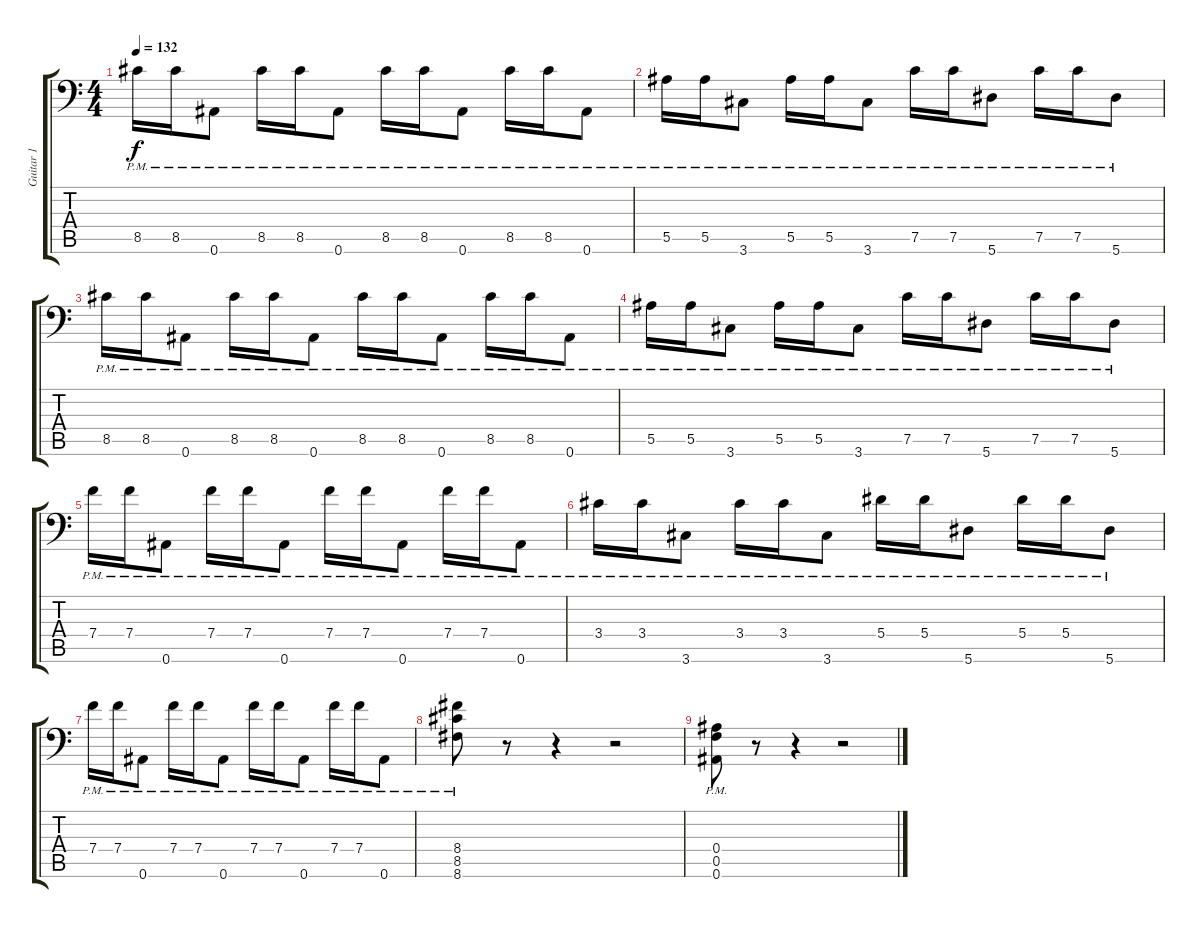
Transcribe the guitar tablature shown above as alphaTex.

\track ("Guitar 1" "Guitar 1") {instrument distortionguitar}
\staff {score tabs}
\tuning (C4 G3 Eb3 Bb2 F2 Bb1) {hide}
\ts (4 4)
\tempo 132
\clef f4
\ks c
8.5{pm}.16{dy f} 8.5{pm}.16 0.6{pm}.8 8.5{pm}.16 8.5{pm}.16 0.6{pm}.8 8.5{pm}.16 8.5{pm}.16 0.6{pm}.8 8.5{pm}.16 8.5{pm}.16 0.6{pm}.8 |
5.5{pm}.16 5.5{pm}.16 3.6{pm}.8 5.5{pm}.16 5.5{pm}.16 3.6{pm}.8 7.5{pm}.16 7.5{pm}.16 5.6{pm}.8 7.5{pm}.16 7.5{pm}.16 5.6{pm}.8 |
8.5{pm}.16 8.5{pm}.16 0.6{pm}.8 8.5{pm}.16 8.5{pm}.16 0.6{pm}.8 8.5{pm}.16 8.5{pm}.16 0.6{pm}.8 8.5{pm}.16 8.5{pm}.16 0.6{pm}.8 |
5.5{pm}.16 5.5{pm}.16 3.6{pm}.8 5.5{pm}.16 5.5{pm}.16 3.6{pm}.8 7.5{pm}.16 7.5{pm}.16 5.6{pm}.8 7.5{pm}.16 7.5{pm}.16 5.6{pm}.8 |
7.4{pm}.16 7.4{pm}.16 0.6{pm}.8 7.4{pm}.16 7.4{pm}.16 0.6{pm}.8 7.4{pm}.16 7.4{pm}.16 0.6{pm}.8 7.4{pm}.16 7.4{pm}.16 0.6{pm}.8 |
3.4{pm}.16 3.4{pm}.16 3.6{pm}.8 3.4{pm}.16 3.4{pm}.16 3.6{pm}.8 5.4{pm}.16 5.4{pm}.16 5.6{pm}.8 5.4{pm}.16 5.4{pm}.16 5.6{pm}.8 |
7.4{pm}.16 7.4{pm}.16 0.6{pm}.8 7.4{pm}.16 7.4{pm}.16 0.6{pm}.8 7.4{pm}.16 7.4{pm}.16 0.6{pm}.8 7.4{pm}.16 7.4{pm}.16 0.6{pm}.8 |
(8.4{pm} 8.5{pm} 8.6{pm}).8 r.8 r.4 r.2 |
(0.4{pm} 0.5{pm} 0.6{pm}).8 r.8 r.4 r.2
